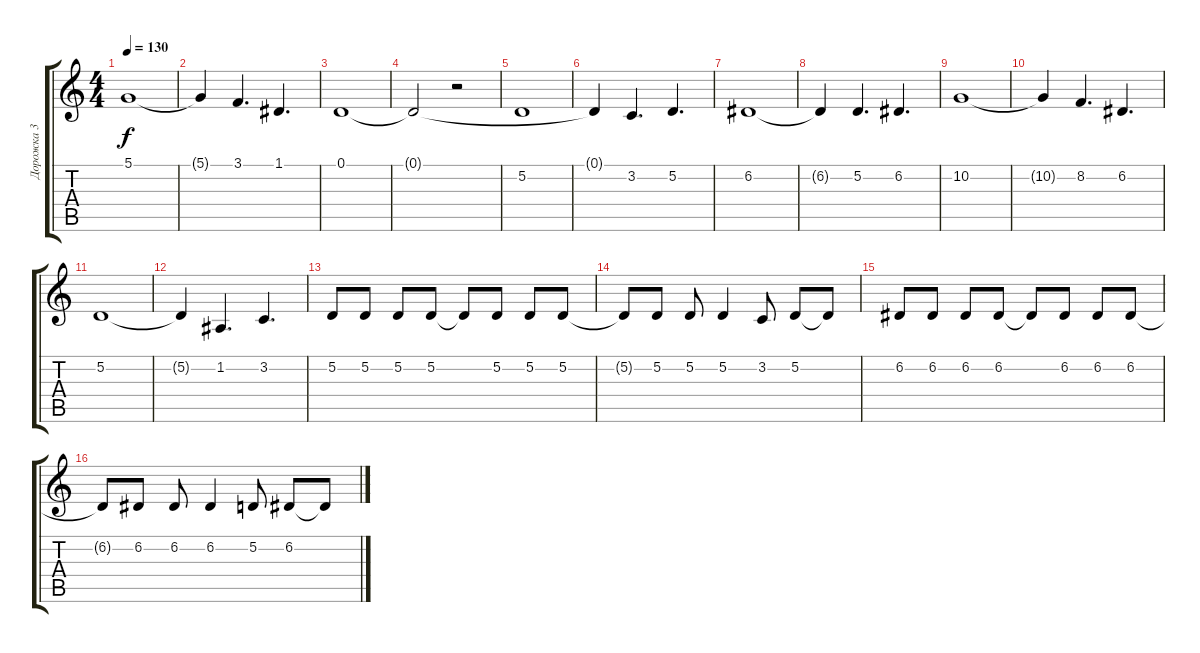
\track ("Дорожка 3" "Дорожка 3") {instrument viola}
\staff {score tabs}
\tuning (D4 A3 F3 C3 G2 C2) {hide}
\ts (4 4)
\tempo 130
\clef g2
\ks c
5.1.1{dy f} |
5.1{t}.4 3.1.4{d} 1.1.4{d} |
0.1.1 |
0.1{t}.2 r.2 |
5.2.1 |
0.1{t}.4 3.2.4{d} 5.2.4{d} |
6.2.1 |
6.2{t}.4 5.2.4{d} 6.2.4{d} |
10.2.1 |
10.2{t}.4 8.2.4{d} 6.2.4{d} |
5.2.1 |
5.2{t}.4 1.2.4{d} 3.2.4{d} |
5.2.8 5.2.8 5.2.8 5.2.8 5.2{t}.8 5.2.8 5.2.8 5.2.8 |
5.2{t}.8 5.2.8 5.2.8 5.2.4 3.2.8 5.2.8 5.2{t}.8 |
6.2.8 6.2.8 6.2.8 6.2.8 6.2{t}.8 6.2.8 6.2.8 6.2.8 |
6.2{t}.8 6.2.8 6.2.8 6.2.4 5.2.8 6.2.8 6.2{t}.8
